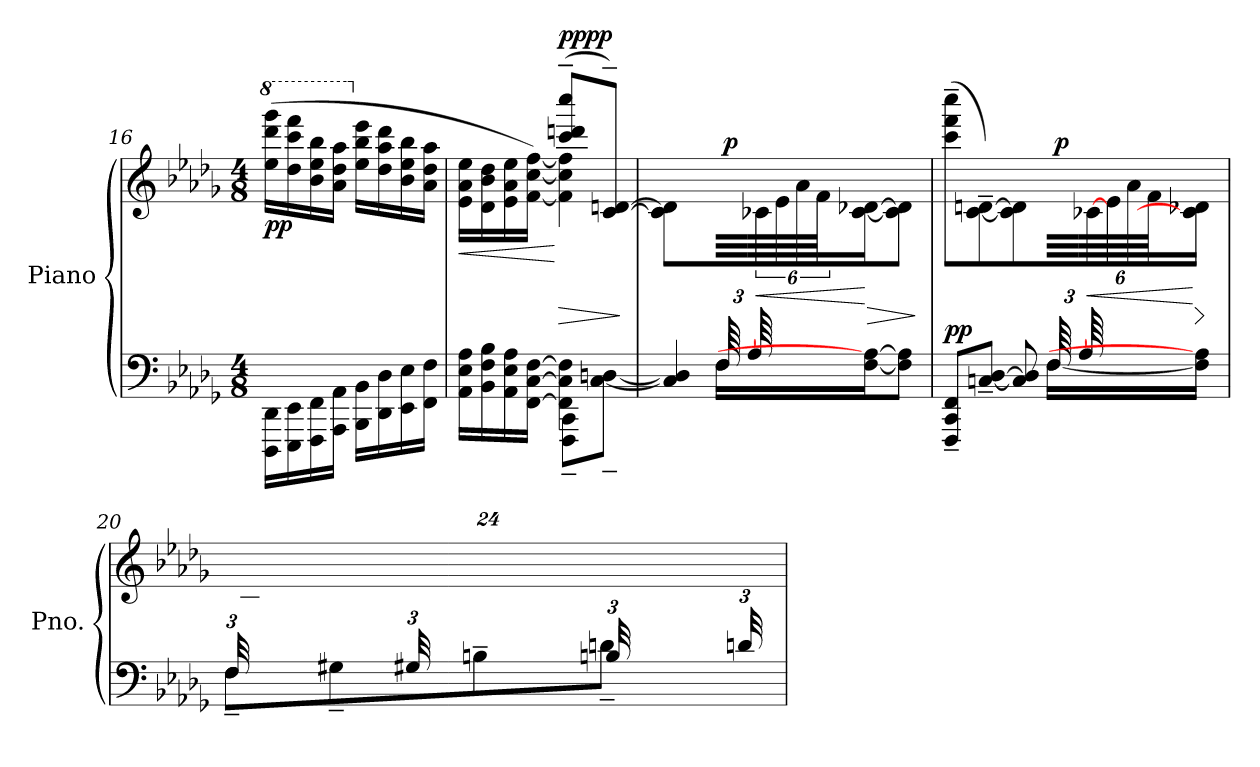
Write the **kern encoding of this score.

**kern	**kern	**dynam
*part1	*part1	*part1
*staff2	*staff1	*staff1/2
*I"Piano	*	*
*I'Pno.	*	*
!!LO:LB:g=z
*clefF4	*clefG2	*
*k[b-e-a-d-g-]	*k[b-e-a-d-g-]	*
*M4/8	*M4/8	*
*	*8va	*
=16	=16	=16
!	!	!LO:DY:b
16DDD-\ 16DD-\LL	(>16eee-\ 16dddd-\ 16gggg-\LL	pp
16EEE-\ 16EE-\	16ddd-\ 16cccc\ 16ffff\	.
16FFF\ 16FF\	16bb-\ 16eee-\ 16bbb-\	.
16AAA-\ 16AA-\JJ	16aa-\ 16ddd-\ 16aaa-\JJ	.
*	*X8va	*
16BBB-\ 16BB-\LL	16ee-\ 16bb-\ 16eee-\LL	.
16DD-\ 16D-\	16dd-\ 16aa-\ 16ddd-\	.
16EE-\ 16E-\	16b-\ 16ee-\ 16bb-\	.
16FF\ 16F\JJ	16a-\ 16dd-\ 16aa-\JJ	.
=17	=17	=17
*^	*	*
!	!	!	!LO:HP:b
*	*	*^	*
16AA-\ 16E-\ 16A-\LL	4ryy	4ryy	16e-\ 16a-\ 16ee-\LL	<
16BB-\ 16F\ 16B-\	.	.	16d-\ 16b-\ 16dd-\	.
16AA-\ 16E-\ 16A-\	.	.	16e-\ 16a-\ 16ee-\	.
[16FF\ [16C\ [16F\JJ	.	.	[16f\ [16cc\ [16ff\JJ)	.
!	!	!	!	!LO:HP:n=1:b
!	!	!	!	!LO:DY:n=1:b=2
!	!	!	!	!LO:DY:n=2:a
4FF\] 4C\] 4F\]	8FFF\~ 8CC\~L	(>8ccc/~ 8dddn/~ 8cccc/~L	4f\] 4cc\] 4ff\]	[ > pp pp
.	[8C\~ [8Dn\~J	[8c/~ [8dn/~J)	.	.
*v	*v	*	*	*
*	*v	*v	*
.	.	]
=18	=18	=18
*^	*	*
4ryy	4C/] 4Dn/]	4c/] 4dn/]	.
*Xbrackettup	*	*	*
(>96F/LLLL	16F\LL	96ryy	.
!	!	!	!LO:DY:a
[96A-/	.	96ryy	p
!	!	!	!LO:HP:b
48%11ryy	.	96c-X\	<
*	*	*Xbrackettup	*
.	.	96e-\	.
.	.	96a-\	.
.	.	96f\JJ	.
!	!	!	!LO:HP:n=1:b
.	[16F\ 16A-\_J	[16c-\ [16d-X\J	[ >
.	8F\] 8A-\]J	8c-\] 8d-\]J)	.
*v	*v	*	*
.	.	]
!!LO:LB:g=z
=19	=19	=19
*^	*	*
!	!	!	!LO:DY:a=2
4.ryy	8FFF/~ 8CC/~ 8FF/~L	(>8ccc\~ 8fff\~ 8cccc\~L	pp
.	[8Cn/~ [8D-/~J	[8c/~ [8dn/~J)	.
.	8C/] 8D-/]	8c/] 8d/]	.
(>96F/LLLL	[16F\LL	96ryy	.
!	!	!	!LO:DY:a
[96A-/	.	96ryy	p
!	!	!	!LO:HP:b
48%5ryy	.	[96c-X\	<
.	.	96e-\	.
.	.	96a-\	.
.	.	96f\JJ	.
!	!	!	!LO:HP:n=1:b
.	16F\] 16A-\]JJ	16c-\] 16d-X\JJ)	[ >
*v	*v	*	*
.	.	]
=20	=20	=20
*^	*	*
48F/LLL	8F~\L	48ryy	.
48%5ryy	.	48c-X/	.
.	.	48e-/	.
.	.	48a-/	.
.	.	48f/	.
.	.	48d-/JJJ	.
48G#X/LLL	8G#X~\	48ryy	.
48%5ryy	.	48dn/	.
.	.	48f#X/	.
.	.	48bn/	.
.	.	48g#X/	.
.	.	48en/JJJ	.
48Bn/LLL	8Bn~\	48ryy	.
48%5ryy	.	48fn/	.
.	.	48an/	.
.	.	48ddn/	.
.	.	48b/	.
.	.	48gn/JJJ	.
48dn/LLL	8dn~\J	48ryy	.
48%5ryy	.	48a-X/	.
.	.	48cc/	.
.	.	48ff/	.
.	.	48dd/	.
.	.	48b-X/JJJ	.
*v	*v	*	*
=	=	=
*-	*-	*-
